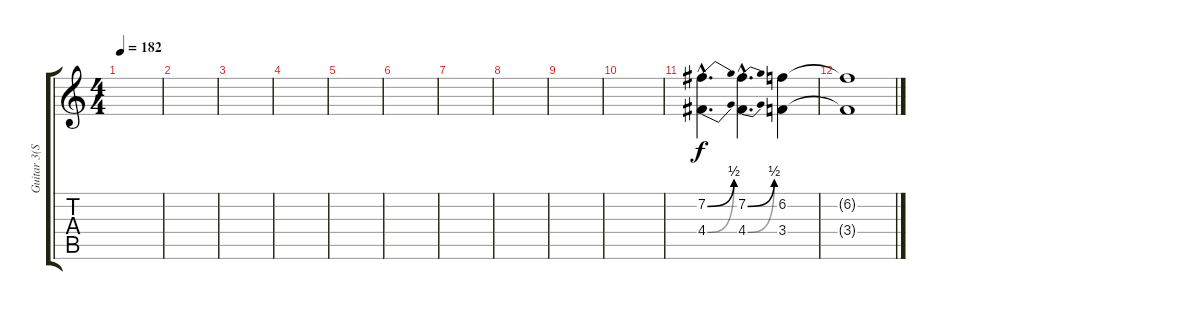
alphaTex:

\track ("Guitar 3(Solo)" "Guitar 3(S") {instrument overdrivenguitar}
\staff {score tabs}
\tuning (E4 B3 G3 D3 A2 D2) {hide}
\ts (4 4)
\tempo 182
\clef g2
\ks c
|
|
|
|
|
|
|
|
|
|
(7.2{be (bend 0 0 60 2) hac} 4.4{be (bend 0 0 60 2) hac}).4{d volume 6} (7.2{be (bend 0 0 60 2) hac} 4.4{be (bend 0 0 60 2) hac}).4{d} (6.2 3.4).4 |
(6.2{t} 3.4{t}).1
